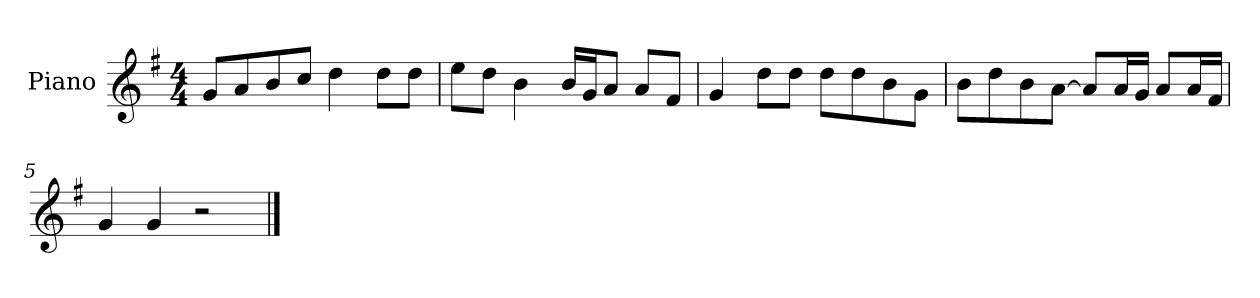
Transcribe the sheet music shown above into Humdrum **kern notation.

**kern
*part1
*staff1
*I"Piano
*I'P-no
*clefG2
*k[f#]
*M4/4
*MM90
=1
8g/L
8a/
8b/
8cc/J
4dd\
8dd\L
8dd\J
=2
8ee\L
8dd\J
4b\
16b/LL
16g/J
8a/J
8a/L
8f#/J
=3
4g/
8dd\L
8dd\J
8dd\L
8dd\
8b\
8g\J
=4
8b\L
8dd\
8b\
[8a\J
8a/L]
16a/L
16g/JJ
8a/L
16a/L
16f#/JJ
=5
4g/
4g/
2r
==
*-
